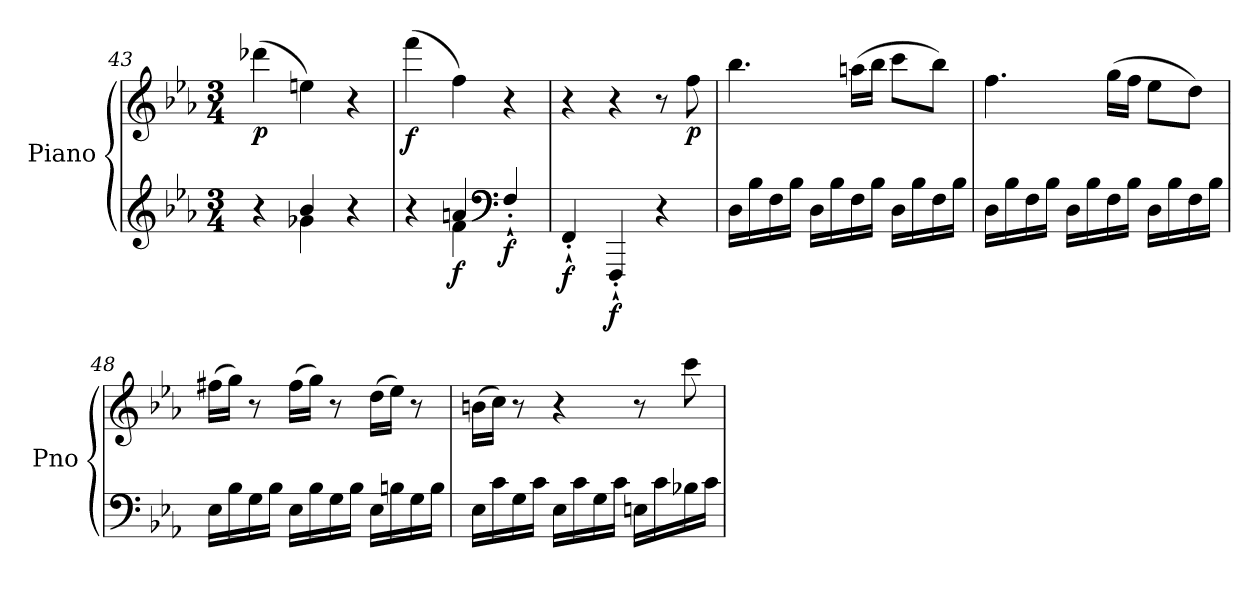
**kern	**kern	**dynam
*part1	*part1	*part1
*staff2	*staff1	*staff1/2
*I"Piano	*	*
*I'Pno	*	*
!!LO:LB:g=z
*clefG2	*clefG2	*
*k[b-e-a-]	*k[b-e-a-]	*
*E-:	*E-:	*
*M3/4	*M3/4	*
=43	=43	=43
*^	*	*
!	!	!	!LO:DY:b
4r	4ryy	(>4ddd-X\	p
4b-/	4g-X\	4een\)	.
4r	4ryy	4r	.
=44	=44	=44	=44
!	!	!	!LO:DY:b
4r	4ryy	(>4fff\	f
!	!	!	!LO:DY:b=2
4an/	4f\	4ff\)	f
*clefF4	*	*	*
!	!	!	!LO:DY:b=2
4F'`/	4ryy	4r	f
=45	=45	=45	=45
!	!	!	!LO:DY:b=2
*v	*v	*	*
4FF'`/	4r	f
!	!	!LO:DY:b=2
4FFF'`/	4r	f
4r	8r	.
!	!	!LO:DY:b
.	8ff\	p
=46	=46	=46
16D\LL	4.bb-\	.
16B-\	.	.
16F\	.	.
16B-\JJ	.	.
16D\LL	.	.
16B-\	.	.
16F\	(>16aan\LL	.
16B-\JJ	16bb-\JJ	.
16D\LL	8ccc\L	.
16B-\	.	.
16F\	8bb-\J)	.
16B-\JJ	.	.
=47	=47	=47
16D\LL	4.ff\	.
16B-\	.	.
16F\	.	.
16B-\JJ	.	.
16D\LL	.	.
16B-\	.	.
16F\	(>16gg\LL	.
16B-\JJ	16ff\JJ	.
16D\LL	8ee-\L	.
16B-\	.	.
16F\	8dd\J)	.
16B-\JJ	.	.
!!LO:LB:g=z
=48	=48	=48
16E-\LL	(>16ff#X\LL	.
16B-\	16gg\JJ)	.
16G\	8r	.
16B-\JJ	.	.
16E-\LL	(>16ff#\LL	.
16B-\	16gg\JJ)	.
16G\	8r	.
16B-\JJ	.	.
16E-\LL	(>16dd\LL	.
16Bn\	16ee-\JJ)	.
16G\	8r	.
16B\JJ	.	.
=49	=49	=49
16E-\LL	(>16bn\LL	.
16c\	16cc\JJ)	.
16G\	8r	.
16c\JJ	.	.
16E-\LL	4r	.
16c\	.	.
16G\	.	.
16c\JJ	.	.
16En\LL	8r	.
16c\	.	.
16B-X\	8ccc\	.
16c\JJ	.	.
=	=	=
*-	*-	*-
